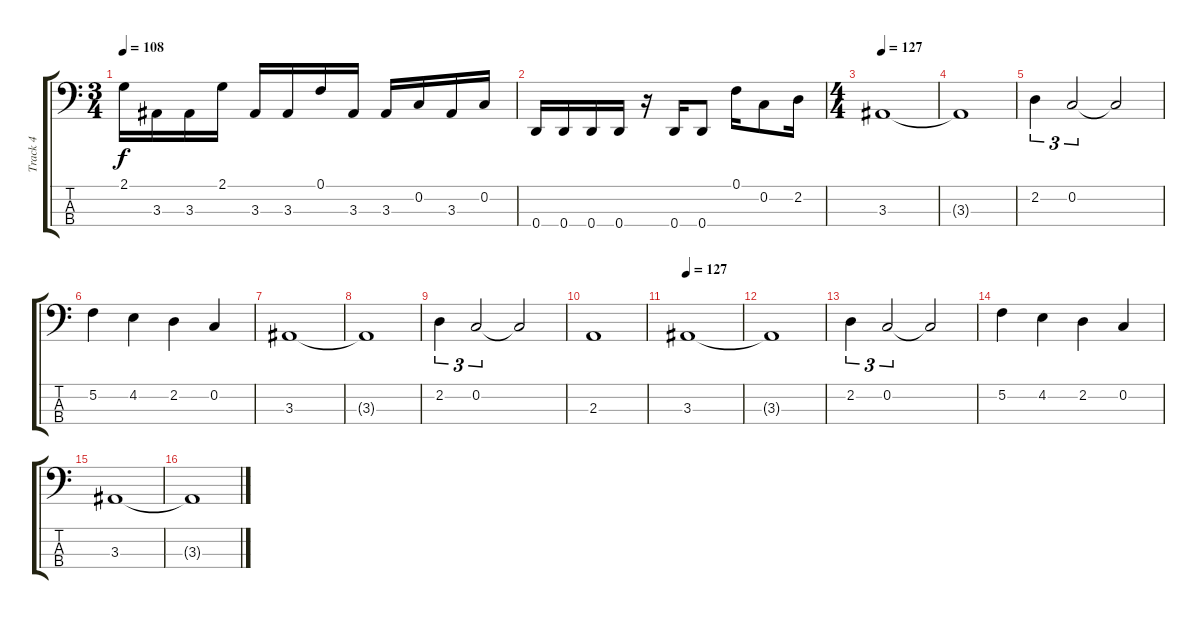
\track ("Track 4" "Track 4") {instrument electricbassfinger}
\staff {score tabs}
\tuning (F2 C2 G1 D1) {hide}
\ts (3 4)
\tempo 108
\clef f4
\ks c
2.1.16{dy f} 3.3.16 3.3.16 2.1.16 3.3.16 3.3.16 0.1.16 3.3.16 3.3.16 0.2.16 3.3.16 0.2.16 |
0.4.16 0.4.16 0.4.16 0.4.16 r.16 0.4.16 0.4.8 0.1.16 0.2.8 2.2.16 |
\ts (4 4)
\tempo 127
3.3.1 |
3.3{t}.1 |
2.2.4{tu (3 2)} 0.2.2{tu (3 2)} 0.2{t}.2 |
5.2.4 4.2.4 2.2.4 0.2.4 |
3.3.1 |
3.3{t}.1 |
2.2.4{tu (3 2)} 0.2.2{tu (3 2)} 0.2{t}.2 |
2.3.1 |
\tempo 127
3.3.1 |
3.3{t}.1 |
2.2.4{tu (3 2)} 0.2.2{tu (3 2)} 0.2{t}.2 |
5.2.4 4.2.4 2.2.4 0.2.4 |
3.3.1 |
3.3{t}.1
